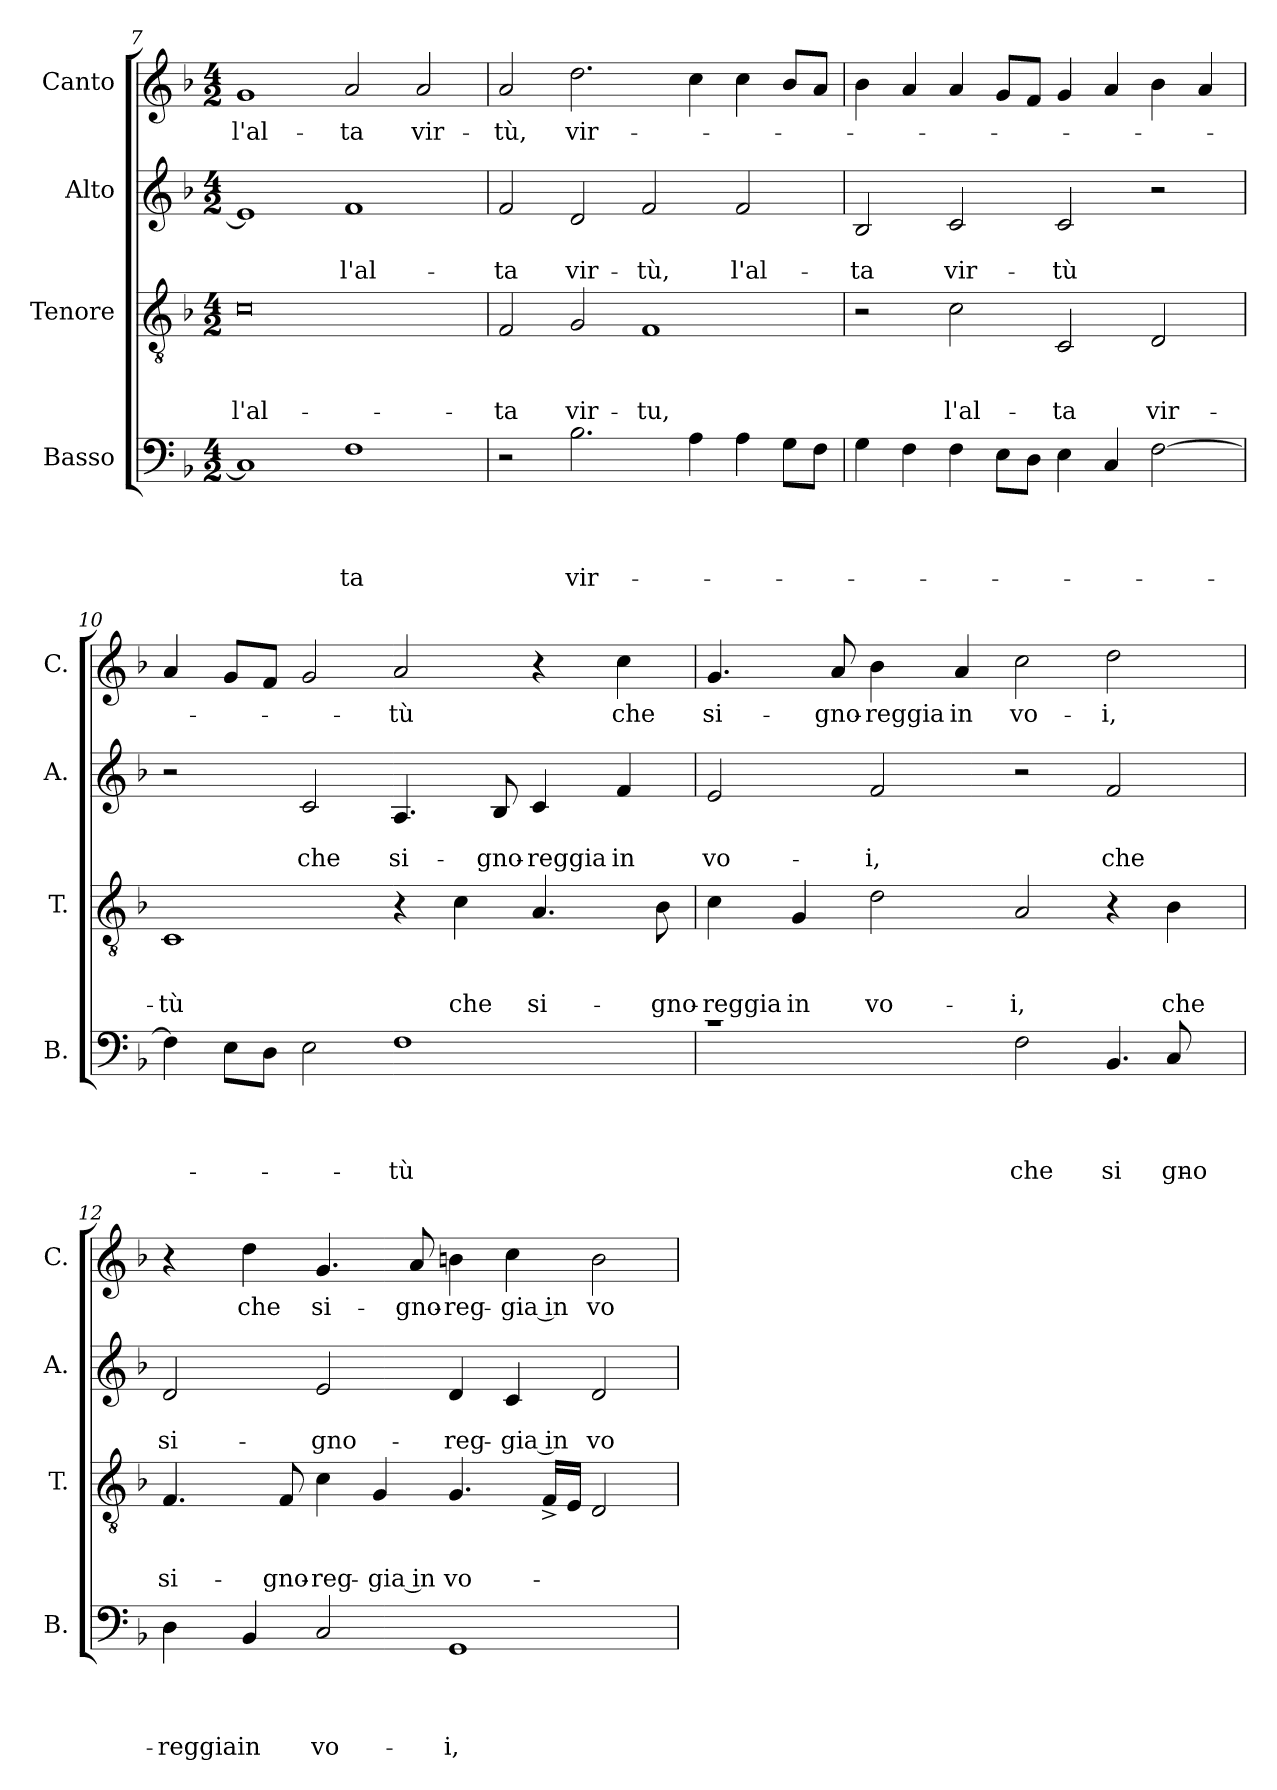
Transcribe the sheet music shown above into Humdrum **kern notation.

**kern	**text	**text	**text	**text	**kern	**text	**text	**text	**kern	**text	**text	**kern	**text
*part4	*part4	*part4	*part4	*part4	*part3	*part3	*part3	*part3	*part2	*part2	*part2	*part1	*part1
*staff4	*staff4	*staff4	*staff4	*staff4	*staff3	*staff3	*staff3	*staff3	*staff2	*staff2	*staff2	*staff1	*staff1
*I"Basso	*	*	*	*	*I"Tenore	*	*	*	*I"Alto	*	*	*I"Canto	*
*I'B.	*	*	*	*	*I'T.	*	*	*	*I'A.	*	*	*I'C.	*
*clefF4	*	*	*	*	*clefGv2	*	*	*	*clefG2	*	*	*clefG2	*
*k[b-]	*	*	*	*	*k[b-]	*	*	*	*k[b-]	*	*	*k[b-]	*
*F:	*	*	*	*	*F:	*	*	*	*F:	*	*	*F:	*
*M4/2	*	*	*	*	*M4/2	*	*	*	*M4/2	*	*	*M4/2	*
=7	=7	=7	=7	=7	=7	=7	=7	=7	=7	=7	=7	=7	=7
!	!	!	!	!	!	!	!	!LO:LY:b	!	!	!	!	!LO:LY:b
1C]	.	.	.	.	0c	.	.	l'al-	1e]	.	.	1g	l'al-
!	!	!	!	!LO:LY:b	!	!	!	!	!	!	!LO:LY:b	!	!LO:LY:b
1F	.	.	.	-ta	.	.	.	.	1f	.	l'al-	2a/	-ta
!	!	!	!	!	!	!	!	!	!	!	!	!	!LO:LY:b
.	.	.	.	.	.	.	.	.	.	.	.	2a/	vir-
=8	=8	=8	=8	=8	=8	=8	=8	=8	=8	=8	=8	=8	=8
!	!	!	!	!	!	!	!	!LO:LY:b	!	!	!LO:LY:b	!	!LO:LY:b
2r	.	.	.	.	2F/	.	.	-ta	2f/	.	-ta	2a/	-tù,
!	!	!	!	!LO:LY:b	!	!	!	!LO:LY:b	!	!	!LO:LY:b	!	!LO:LY:b
2.B-\	.	.	.	vir-	2G/	.	.	vir-	2d/	.	vir-	2.dd\	vir-
!	!	!	!	!	!	!	!	!LO:LY:b	!	!	!LO:LY:b	!	!
.	.	.	.	.	1F	.	.	-tu,	2f/	.	-tù,	.	.
4A\	.	.	.	.	.	.	.	.	.	.	.	4cc\	.
!	!	!	!	!	!	!	!	!	!	!	!LO:LY:b	!	!
4A\	.	.	.	.	.	.	.	.	2f/	.	l'al-	4cc\	.
8G\L	.	.	.	.	.	.	.	.	.	.	.	8b-/L	.
8F\J	.	.	.	.	.	.	.	.	.	.	.	8a/J	.
!!LO:LB:g=z
=9	=9	=9	=9	=9	=9	=9	=9	=9	=9	=9	=9	=9	=9
!	!	!	!	!	!	!	!	!	!	!	!LO:LY:b	!	!
4G\	.	.	.	.	2r	.	.	.	2B-/	.	-ta	4b-\	.
4F\	.	.	.	.	.	.	.	.	.	.	.	4a/	.
!	!	!	!	!	!	!	!	!LO:LY:b	!	!	!LO:LY:b	!	!
4F\	.	.	.	.	2c\	.	.	l'al-	2c/	.	vir-	4a/	.
8E\L	.	.	.	.	.	.	.	.	.	.	.	8g/L	.
8D\J	.	.	.	.	.	.	.	.	.	.	.	8f/J	.
!	!	!	!	!	!	!	!	!LO:LY:b	!	!	!LO:LY:b	!	!
4E\	.	.	.	.	2C/	.	.	-ta	2c/	.	-tù	4g/	.
4C/	.	.	.	.	.	.	.	.	.	.	.	4a/	.
!	!	!	!	!	!	!	!	!LO:LY:b	!	!	!	!	!
[>2F\	.	.	.	.	2D/	.	.	vir-	2r	.	.	4b-\	.
.	.	.	.	.	.	.	.	.	.	.	.	4a/	.
=10	=10	=10	=10	=10	=10	=10	=10	=10	=10	=10	=10	=10	=10
!	!	!	!	!	!	!	!	!LO:LY:b:rj	!	!	!	!	!
4F\]	.	.	.	.	1C	.	.	-tù	2r	.	.	4a/	.
8E\L	.	.	.	.	.	.	.	.	.	.	.	8g/L	.
8D\J	.	.	.	.	.	.	.	.	.	.	.	8f/J	.
!	!	!	!	!	!	!	!	!	!	!	!LO:LY:b	!	!
2E\	.	.	.	.	.	.	.	.	2c/	.	che	2g/	.
!	!	!	!	!LO:LY:b	!	!	!	!	!	!	!LO:LY:b	!	!LO:LY:b
1F	.	.	.	-tù	4r	.	.	.	4.A/	.	si-	2a/	-tù
!	!	!	!	!	!	!	!	!LO:LY:b	!	!	!	!	!
.	.	.	.	.	4c\	.	.	che	.	.	.	.	.
!	!	!	!	!	!	!	!	!	!	!	!LO:LY:b	!	!
.	.	.	.	.	.	.	.	.	8B-/	.	-gno-	.	.
!	!	!	!	!	!	!	!	!LO:LY:b	!	!	!LO:LY:b	!	!
.	.	.	.	.	4.A/	.	.	si-	4c/	.	-reg­gia	4r	.
!	!	!	!	!	!	!	!	!	!	!	!LO:LY:b	!	!LO:LY:b
.	.	.	.	.	.	.	.	.	4f/	.	in	4cc\	che
!	!	!	!	!	!	!	!	!LO:LY:b	!	!	!	!	!
.	.	.	.	.	8B-\	.	.	-gno-	.	.	.	.	.
=11	=11	=11	=11	=11	=11	=11	=11	=11	=11	=11	=11	=11	=11
*^	*	*	*	*	*	*	*	*	*	*	*	*	*
!	!	!	!	!	!	!	!	!	!LO:LY:b	!	!	!LO:LY:b	!	!LO:LY:b
1rc	1..ryy	.	.	.	.	4c\	.	.	-reg­gia	2e/	.	vo-	4.g/	si-
!	!	!	!	!	!	!	!	!	!LO:LY:b	!	!	!	!	!
.	.	.	.	.	.	4G/	.	.	in	.	.	.	.	.
!	!	!	!	!	!	!	!	!	!	!	!	!	!	!LO:LY:b
.	.	.	.	.	.	.	.	.	.	.	.	.	8a/	-gno-
!	!	!	!	!	!	!	!	!	!LO:LY:b	!	!	!LO:LY:b	!	!LO:LY:b
.	.	.	.	.	.	2d\	.	.	vo-	2f/	.	-i,	4b-\	-reg­gia
!	!	!	!	!	!	!	!	!	!	!	!	!	!	!LO:LY:b
.	.	.	.	.	.	.	.	.	.	.	.	.	4a/	in
!	!	!	!	!	!LO:LY:b	!	!	!	!LO:LY:b	!	!	!	!	!LO:LY:b
2F\	.	.	.	.	che	2A/	.	.	-i,	2r	.	.	2cc\	vo-
!	!	!	!	!	!LO:LY:b	!	!	!	!	!	!	!LO:LY:b	!	!LO:LY:b
4.BB-/	.	.	.	.	si-	4r	.	.	.	2f/	.	che	2dd\	-i,
!	!	!	!	!	!LO:LY:b	!	!	!	!LO:LY:b	!	!	!	!	!
.	8C/	.	.	.	-gno-	4B-\	.	.	che	.	.	.	.	.
8ryy	8ryy	.	.	.	.	.	.	.	.	.	.	.	.	.
!!LO:LB:g=z
=12	=12	=12	=12	=12	=12	=12	=12	=12	=12	=12	=12	=12	=12	=12
!	!	!	!	!	!LO:LY:b	!	!	!	!LO:LY:b	!	!	!LO:LY:b	!	!
*v	*v	*	*	*	*	*	*	*	*	*	*	*	*	*
4D\	.	.	.	-reg­gia	4.F/	.	.	si-	2d/	.	si-	4r	.
!	!	!	!	!LO:LY:b	!	!	!	!	!	!	!	!	!LO:LY:b
4BB-/	.	.	.	in	.	.	.	.	.	.	.	4dd\	che
!	!	!	!	!	!	!	!	!LO:LY:b	!	!	!	!	!
.	.	.	.	.	8F/	.	.	-gno-	.	.	.	.	.
!	!	!	!	!LO:LY:b	!	!	!	!LO:LY:b	!	!	!LO:LY:b	!	!LO:LY:b
2C/	.	.	.	vo-	4c\	.	.	-reg-	2e/	.	-gno-	4.g/	si-
!	!	!	!	!	!	!	!	!LO:LY:b:rj	!	!	!	!	!
.	.	.	.	.	4G/	.	.	-gia in	.	.	.	.	.
!	!	!	!	!	!	!	!	!	!	!	!	!	!LO:LY:b
.	.	.	.	.	.	.	.	.	.	.	.	8a/	-gno-
!	!	!	!	!LO:LY:b	!	!	!	!LO:LY:b	!	!	!LO:LY:b	!	!LO:LY:b
1GG	.	.	.	-i,	4.G/	.	.	vo-	4d/	.	-reg-	4bn\	-reg-
!	!	!	!	!	!	!	!	!	!	!	!LO:LY:b:rj	!	!LO:LY:b:rj
.	.	.	.	.	.	.	.	.	4c/	.	-gia in	4cc\	-gia in
.	.	.	.	.	(16F^</LL	.	.	.	.	.	.	.	.
.	.	.	.	.	16E/JJ	.	.	.	.	.	.	.	.
!	!	!	!	!	!	!	!	!	!	!	!LO:LY:b	!	!LO:LY:b
.	.	.	.	.	2D/	.	.	.	2d/	.	vo-	2b\	vo-
=	=	=	=	=	=	=	=	=	=	=	=	=	=
*-	*-	*-	*-	*-	*-	*-	*-	*-	*-	*-	*-	*-	*-
